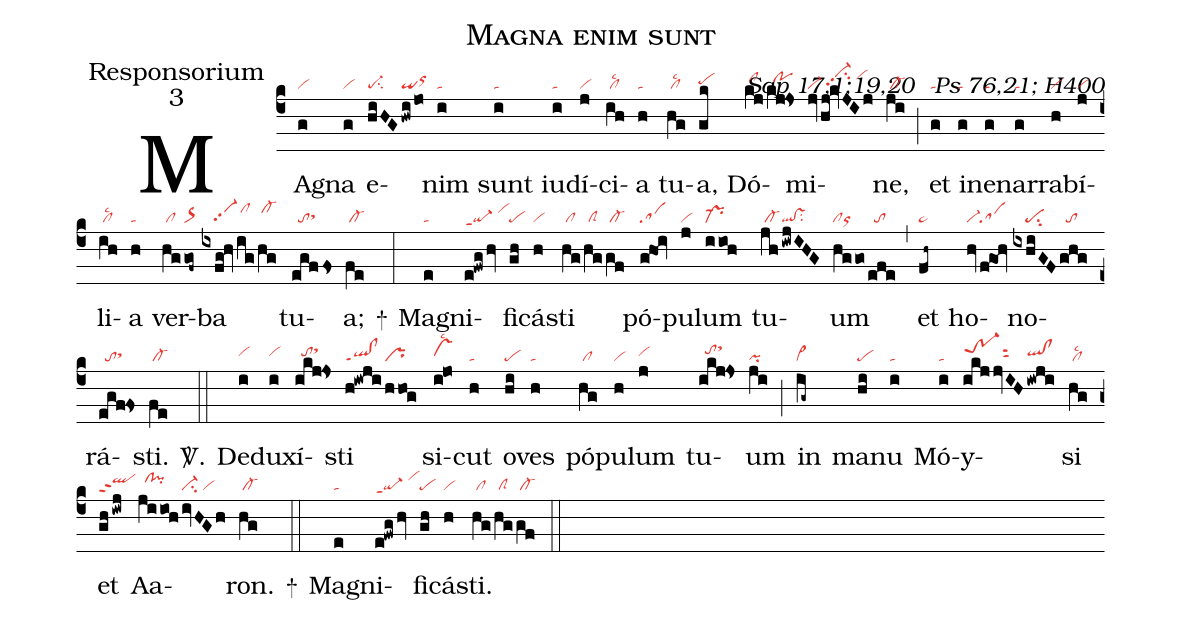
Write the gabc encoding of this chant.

name:Magna enim sunt;
office-part:Responsorium;
mode:3;
commentary:Sap 17,1;19,20 ꝟ Ps 76,21; H400;
nabc-lines:1;
%%
(c4)
MA(g|vi)gna(g|vi) e(hiHG|pe-su2|hwi/jo|qiorhi)nim(i|ta) sunt(i|ta) iu(i|ta)dí(j|vi)ci(ih|/cllsc2)a(h|ta) tu(hg|/cllsc2)a,(gk|pehh) Dó(kj|/clhi|/kj!js|//pohi)mi(jv|vi-|/hj!kvJIj|//vi-hkpp2su2/vihj)ne,(ji|/cl-) (;)
et(g|ta) i(g|ta)ne(g|ta)nar(g|ta)ra(h|vi)bí(j|vi)li(ih|/cllsc2)a(h|ta) ver(hg|/cl|/gof~|or>)ba(ixfg!hv|////vi-hgpp2|ig|/clhj|/hg|/cl-hj) tu(egffs|//tosthh)a;(fe|/cl-) +(:)
Ma(e|ta)gni(e!fwg/hv|qi-ppt1/vihj)fi(gh|pe)cá(h|vi)sti(hg|/cl|/hg|/clS|/gf|/cl-) pó(g!hoi|sa)pu(j|vi)lum(iioh|pr-) tu(jh|/cl-|iwjIHG|ql!vssu2)um(hggo|clor|/efe|//to) (,)
et(fh~|pe~) ho(hv|vi-|f!goh|sa)no(ixhiGF|////pesu2|ghg|//to)rá(egf!fs|//tosthh)sti.(fe|/cl-) <sp>V/</sp>.(::)
De(i|vihh)du(i|vihh)xí(ikj!js|//tohhsthj)sti(h!iwji|ql!clppt1|/hhog|pr) si(i!jo|vshhlsc2)cut(h|ta) o(hi|pe)ves(h|ta) pó(hg|/cl)pu(h|vi)lum(j|vihh) tu(ikj!js|//tohisthk)um(ji|pi) (;)
in(ig~|cl~) ma(hi|pe)nu(i|ta) Mó(i|ta)y(ikjjvIH|trS-hisut2|iwji|qlhh!clhh)si(hg|/cllsc2) et(ghiwj|qlhippt2) Aa(ji/ioh|//clhi!pihi|ivHGh|vi-su2/vi)ron.(hg|/cl-) +(::)
Ma(e|ta)gni(e!fwg/hv|qi-ppt1/vihj)fi(gh|pe)cá(h|vi)sti.(hg|/cl|/hg|/clS|/gf|/cl-) (::)
